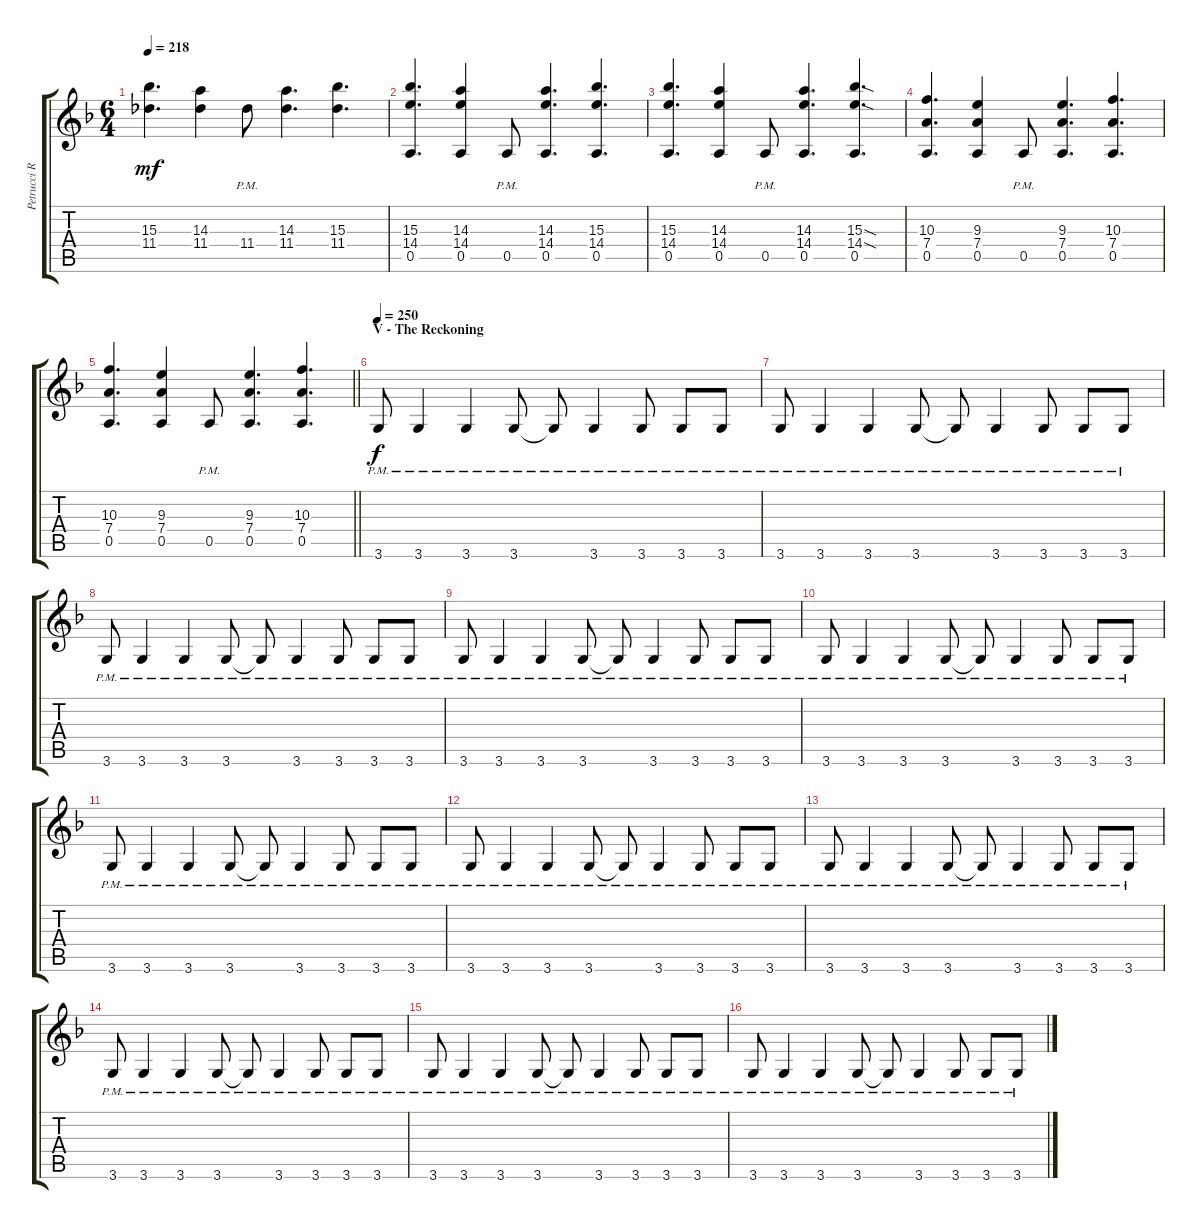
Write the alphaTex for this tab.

\track ("Petrucci Right" "Petrucci R") {instrument distortionguitar}
\staff {score tabs}
\tuning (E4 B3 G3 D3 A2 E2) {hide}
\ts (6 4)
\tempo 218
\clef g2
\ks f
(15.3 11.4).4{d dy mf} (14.3 11.4).4 11.4{pm}.8 (14.3 11.4).4{d} (15.3 11.4).4{d} |
(15.3 14.4 0.5).4{d} (14.3 14.4 0.5).4 0.5{pm}.8 (14.3 14.4 0.5).4{d} (15.3 14.4 0.5).4{d} |
(15.3 14.4 0.5).4{d} (14.3 14.4 0.5).4 0.5{pm}.8 (14.3 14.4 0.5).4{d} (15.3{sod} 14.4{sod} 0.5).4{d} |
(10.3 7.4 0.5).4{d} (9.3 7.4 0.5).4 0.5{pm}.8 (9.3 7.4 0.5).4{d} (10.3 7.4 0.5).4{d} |
\barLineRight lightlight
(10.3 7.4 0.5).4{d} (9.3 7.4 0.5).4 0.5{pm}.8 (9.3 7.4 0.5).4{d} (10.3 7.4 0.5).4{d} |
\section ("" "V - The Reckoning")
\tempo 250
3.6{pm}.8{dy f} 3.6{pm}.4 3.6{pm}.4 3.6{pm}.8 3.6{pm t}.8 3.6{pm}.4 3.6{pm}.8 3.6{pm}.8 3.6{pm}.8 |
3.6{pm}.8 3.6{pm}.4 3.6{pm}.4 3.6{pm}.8 3.6{pm t}.8 3.6{pm}.4 3.6{pm}.8 3.6{pm}.8 3.6{pm}.8 |
3.6{pm}.8 3.6{pm}.4 3.6{pm}.4 3.6{pm}.8 3.6{pm t}.8 3.6{pm}.4 3.6{pm}.8 3.6{pm}.8 3.6{pm}.8 |
3.6{pm}.8 3.6{pm}.4 3.6{pm}.4 3.6{pm}.8 3.6{pm t}.8 3.6{pm}.4 3.6{pm}.8 3.6{pm}.8 3.6{pm}.8 |
3.6{pm}.8 3.6{pm}.4 3.6{pm}.4 3.6{pm}.8 3.6{pm t}.8 3.6{pm}.4 3.6{pm}.8 3.6{pm}.8 3.6{pm}.8 |
3.6{pm}.8 3.6{pm}.4 3.6{pm}.4 3.6{pm}.8 3.6{pm t}.8 3.6{pm}.4 3.6{pm}.8 3.6{pm}.8 3.6{pm}.8 |
3.6{pm}.8 3.6{pm}.4 3.6{pm}.4 3.6{pm}.8 3.6{pm t}.8 3.6{pm}.4 3.6{pm}.8 3.6{pm}.8 3.6{pm}.8 |
3.6{pm}.8 3.6{pm}.4 3.6{pm}.4 3.6{pm}.8 3.6{pm t}.8 3.6{pm}.4 3.6{pm}.8 3.6{pm}.8 3.6{pm}.8 |
3.6{pm}.8 3.6{pm}.4 3.6{pm}.4 3.6{pm}.8 3.6{pm t}.8 3.6{pm}.4 3.6{pm}.8 3.6{pm}.8 3.6{pm}.8 |
3.6{pm}.8 3.6{pm}.4 3.6{pm}.4 3.6{pm}.8 3.6{pm t}.8 3.6{pm}.4 3.6{pm}.8 3.6{pm}.8 3.6{pm}.8 |
3.6{pm}.8 3.6{pm}.4 3.6{pm}.4 3.6{pm}.8 3.6{pm t}.8 3.6{pm}.4 3.6{pm}.8 3.6{pm}.8 3.6{pm}.8
